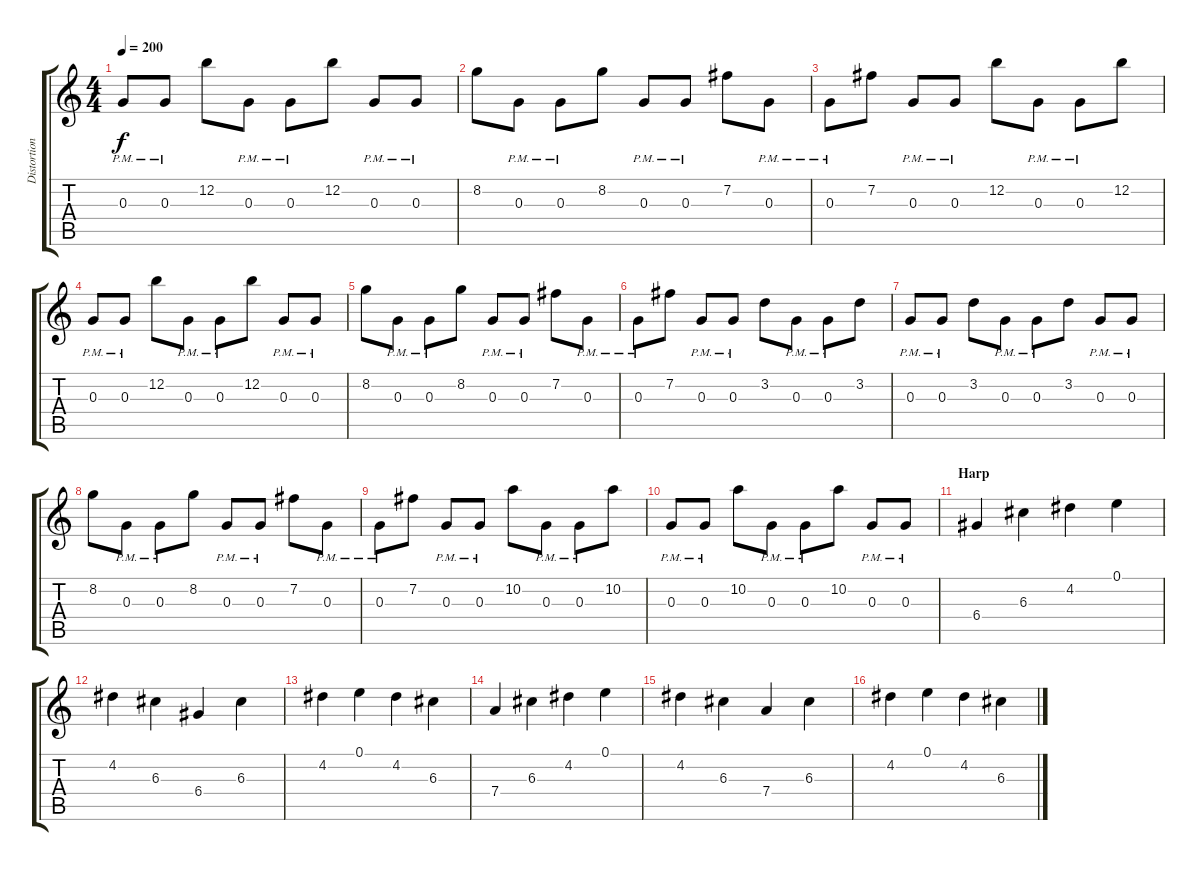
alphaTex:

\track ("Distortion Yoe/Harp" "Distortion") {instrument distortionguitar}
\staff {score tabs}
\tuning (E4 B3 G3 D3 A2 E2) {hide}
\ts (4 4)
\tempo 200
\clef g2
\ks c
0.3{pm}.8{dy f} 0.3{pm}.8 12.2.8 0.3{pm}.8 0.3{pm}.8 12.2.8 0.3{pm}.8 0.3{pm}.8 |
8.2.8 0.3{pm}.8 0.3{pm}.8 8.2.8 0.3{pm}.8 0.3{pm}.8 7.2.8 0.3{pm}.8 |
0.3{pm}.8 7.2.8 0.3{pm}.8 0.3{pm}.8 12.2.8 0.3{pm}.8 0.3{pm}.8 12.2.8 |
0.3{pm}.8 0.3{pm}.8 12.2.8 0.3{pm}.8 0.3{pm}.8 12.2.8 0.3{pm}.8 0.3{pm}.8 |
8.2.8 0.3{pm}.8 0.3{pm}.8 8.2.8 0.3{pm}.8 0.3{pm}.8 7.2.8 0.3{pm}.8 |
0.3{pm}.8 7.2.8 0.3{pm}.8 0.3{pm}.8 3.2.8 0.3{pm}.8 0.3{pm}.8 3.2.8 |
0.3{pm}.8 0.3{pm}.8 3.2.8 0.3{pm}.8 0.3{pm}.8 3.2.8 0.3{pm}.8 0.3{pm}.8 |
8.2.8 0.3{pm}.8 0.3{pm}.8 8.2.8 0.3{pm}.8 0.3{pm}.8 7.2.8 0.3{pm}.8 |
0.3{pm}.8 7.2.8 0.3{pm}.8 0.3{pm}.8 10.2.8 0.3{pm}.8 0.3{pm}.8 10.2.8 |
0.3{pm}.8 0.3{pm}.8 10.2.8 0.3{pm}.8 0.3{pm}.8 10.2.8 0.3{pm}.8 0.3{pm}.8 |
\section ("" "Harp")
6.4.4{volume 15 instrument orchestralharp} 6.3.4 4.2.4 0.1.4 |
4.2.4 6.3.4 6.4.4 6.3.4 |
4.2.4 0.1.4 4.2.4 6.3.4 |
7.4.4 6.3.4 4.2.4 0.1.4 |
4.2.4 6.3.4 7.4.4 6.3.4 |
4.2.4 0.1.4 4.2.4 6.3.4
